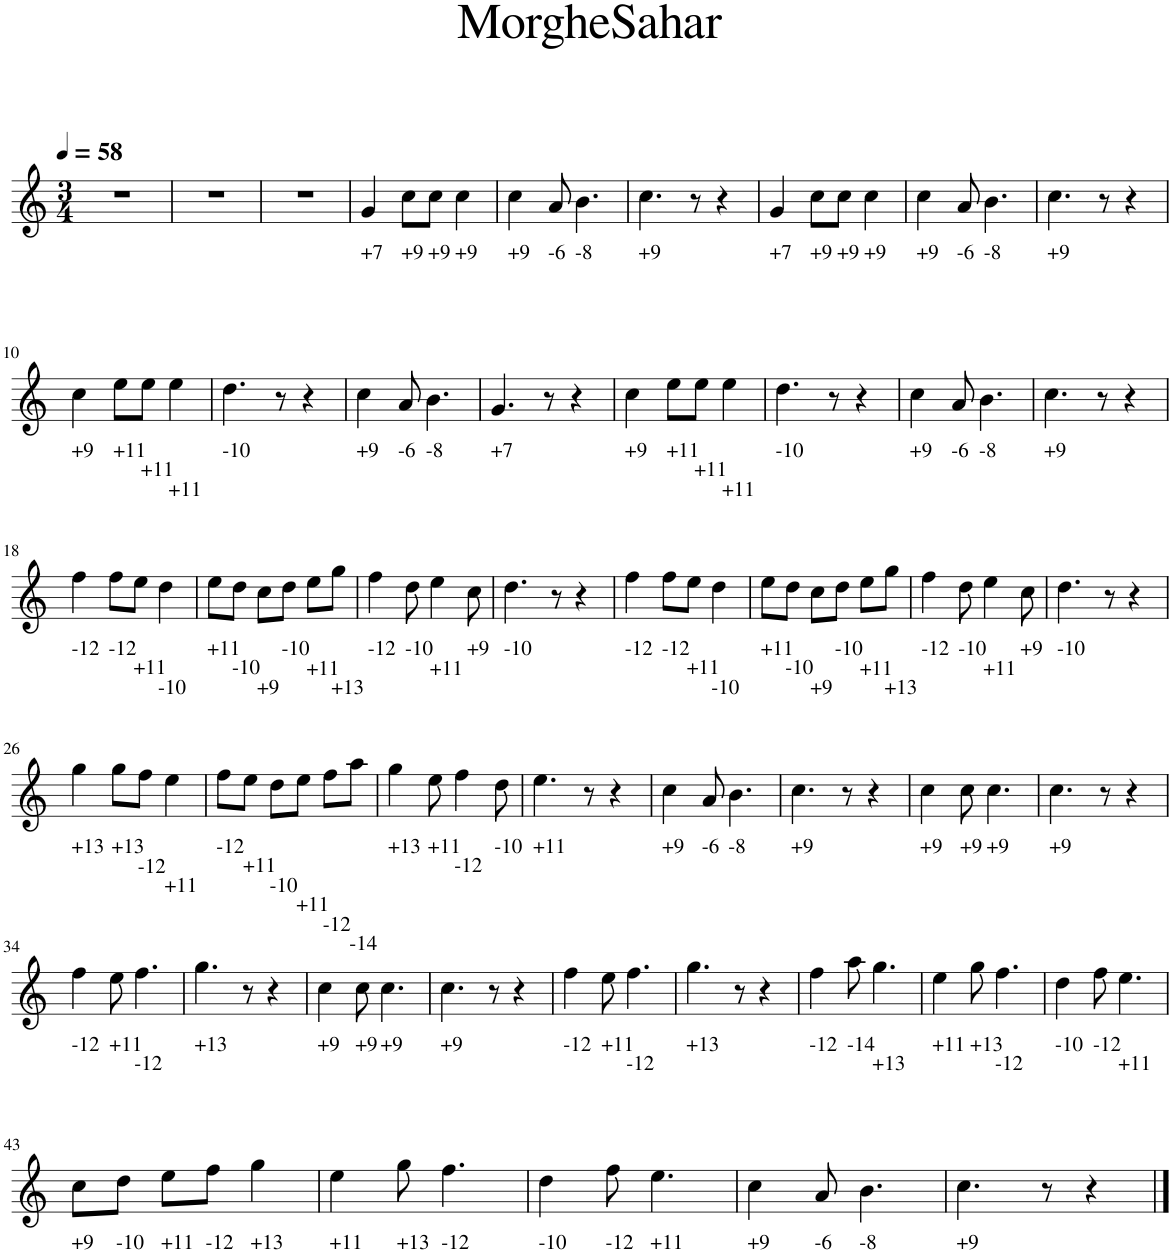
**kern
*part1
*staff1
*I"Harmonica
*I'Harm.
*clefG2
*k[]
*M3/4
*MM58
=1
2.r
=2
2.r
=3
2.r
=4
!LO:TX:b:t=+7
4g/
!LO:TX:b:t=+9
8cc\L
!LO:TX:b:t=+9
8cc\J
!LO:TX:b:t=+9
4cc\
=5
!LO:TX:b:t=+9
4cc\
!LO:TX:b:t=-6
8a/
!LO:TX:b:t=-8
4.b\
=6
!LO:TX:b:t=+9
4.cc\
8r
4r
=7
!LO:TX:b:t=+7
4g/
!LO:TX:b:t=+9
8cc\L
!LO:TX:b:t=+9
8cc\J
!LO:TX:b:t=+9
4cc\
=8
!LO:TX:b:t=+9
4cc\
!LO:TX:b:t=-6
8a/
!LO:TX:b:t=-8
4.b\
=9
!LO:TX:b:t=+9
4.cc\
8r
4r
!!LO:LB:g=z
=10
!LO:TX:b:t=+9
4cc\
!LO:TX:b:t=+11
8ee\L
!LO:TX:b:t=+11
8ee\J
!LO:TX:b:t=+11
4ee\
=11
!LO:TX:b:t=-10
4.dd\
8r
4r
=12
!LO:TX:b:t=+9
4cc\
!LO:TX:b:t=-6
8a/
!LO:TX:b:t=-8
4.b\
=13
!LO:TX:b:t=+7
4.g/
8r
4r
=14
!LO:TX:b:t=+9
4cc\
!LO:TX:b:t=+11
8ee\L
!LO:TX:b:t=+11
8ee\J
!LO:TX:b:t=+11
4ee\
=15
!LO:TX:b:t=-10
4.dd\
8r
4r
=16
!LO:TX:b:t=+9
4cc\
!LO:TX:b:t=-6
8a/
!LO:TX:b:t=-8
4.b\
=17
!LO:TX:b:t=+9
4.cc\
8r
4r
!!LO:LB:g=z
=18
!LO:TX:b:t=-12
4ff\
!LO:TX:b:t=-12
8ff\L
!LO:TX:b:t=+11
8ee\J
!LO:TX:b:t=-10
4dd\
=19
!LO:TX:b:t=+11
8ee\L
!LO:TX:b:t=-10
8dd\J
!LO:TX:b:t=+9
8cc\L
!LO:TX:b:t=-10
8dd\J
!LO:TX:b:t=+11
8ee\L
!LO:TX:b:t=+13
8gg\J
=20
!LO:TX:b:t=-12
4ff\
!LO:TX:b:t=-10
8dd\
!LO:TX:b:t=+11
4ee\
!LO:TX:b:t=+9
8cc\
=21
!LO:TX:b:t=-10
4.dd\
8r
4r
=22
!LO:TX:b:t=-12
4ff\
!LO:TX:b:t=-12
8ff\L
!LO:TX:b:t=+11
8ee\J
!LO:TX:b:t=-10
4dd\
=23
!LO:TX:b:t=+11
8ee\L
!LO:TX:b:t=-10
8dd\J
!LO:TX:b:t=+9
8cc\L
!LO:TX:b:t=-10
8dd\J
!LO:TX:b:t=+11
8ee\L
!LO:TX:b:t=+13
8gg\J
=24
!LO:TX:b:t=-12
4ff\
!LO:TX:b:t=-10
8dd\
!LO:TX:b:t=+11
4ee\
!LO:TX:b:t=+9
8cc\
=25
!LO:TX:b:t=-10
4.dd\
8r
4r
!!LO:LB:g=z
=26
!LO:TX:b:t=+13
4gg\
!LO:TX:b:t=+13
8gg\L
!LO:TX:b:t=-12
8ff\J
!LO:TX:b:t=+11
4ee\
=27
!LO:TX:b:t=-12
8ff\L
!LO:TX:b:t=+11
8ee\J
!LO:TX:b:t=-10
8dd\L
!LO:TX:b:t=+11
8ee\J
!LO:TX:b:t=-12
8ff\L
!LO:TX:b:t=-14
8aa\J
=28
!LO:TX:b:t=+13
4gg\
!LO:TX:b:t=+11
8ee\
!LO:TX:b:t=-12
4ff\
!LO:TX:b:t=-10
8dd\
=29
!LO:TX:b:t=+11
4.ee\
8r
4r
=30
!LO:TX:b:t=+9
4cc\
!LO:TX:b:t=-6
8a/
!LO:TX:b:t=-8
4.b\
=31
!LO:TX:b:t=+9
4.cc\
8r
4r
=32
!LO:TX:b:t=+9
4cc\
!LO:TX:b:t=+9
8cc\
!LO:TX:b:t=+9
4.cc\
=33
!LO:TX:b:t=+9
4.cc\
8r
4r
!!LO:LB:g=z
=34
!LO:TX:b:t=-12
4ff\
!LO:TX:b:t=+11
8ee\
!LO:TX:b:t=-12
4.ff\
=35
!LO:TX:b:t=+13
4.gg\
8r
4r
=36
!LO:TX:b:t=+9
4cc\
!LO:TX:b:t=+9
8cc\
!LO:TX:b:t=+9
4.cc\
=37
!LO:TX:b:t=+9
4.cc\
8r
4r
=38
!LO:TX:b:t=-12
4ff\
!LO:TX:b:t=+11
8ee\
!LO:TX:b:t=-12
4.ff\
=39
!LO:TX:b:t=+13
4.gg\
8r
4r
=40
!LO:TX:b:t=-12
4ff\
!LO:TX:b:t=-14
8aa\
!LO:TX:b:t=+13
4.gg\
=41
!LO:TX:b:t=+11
4ee\
!LO:TX:b:t=+13
8gg\
!LO:TX:b:t=-12
4.ff\
=42
!LO:TX:b:t=-10
4dd\
!LO:TX:b:t=-12
8ff\
!LO:TX:b:t=+11
4.ee\
!!LO:LB:g=z
=43
!LO:TX:b:t=+9
8cc\L
!LO:TX:b:t=-10
8dd\J
!LO:TX:b:t=+11
8ee\L
!LO:TX:b:t=-12
8ff\J
!LO:TX:b:t=+13
4gg\
=44
!LO:TX:b:t=+11
4ee\
!LO:TX:b:t=+13
8gg\
!LO:TX:b:t=-12
4.ff\
=45
!LO:TX:b:t=-10
4dd\
!LO:TX:b:t=-12
8ff\
!LO:TX:b:t=+11
4.ee\
=46
!LO:TX:b:t=+9
4cc\
!LO:TX:b:t=-6
8a/
!LO:TX:b:t=-8
4.b\
=47
!LO:TX:b:t=+9
4.cc\
8r
4r
==
*-
